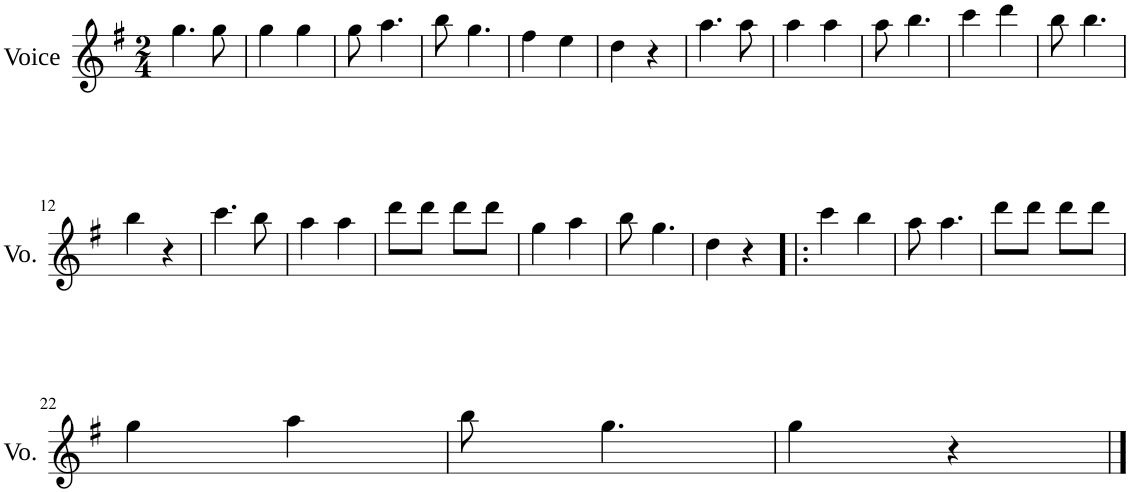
**kern
*part1
*staff1
*I"Voice
*I'Vo.
*clefG2
*k[f#]
*M2/4
=1
4.gg\
8gg\
=2
4gg\
4gg\
=3
8gg\
4.aa\
=4
8bb\
4.gg\
=5
4ff#\
4ee\
=6
4dd\
4r
=7
4.aa\
8aa\
=8
4aa\
4aa\
=9
8aa\
4.bb\
=10
4ccc\
4ddd\
=11
8bb\
4.bb\
!!LO:LB:g=z
=12
4bb\
4r
=13
4.ccc\
8bb\
=14
4aa\
4aa\
=15
8ddd\L
8ddd\J
8ddd\L
8ddd\J
=16
4gg\
4aa\
=17
8bb\
4.gg\
=18
4dd\
4r
=19!|:
4ccc\
4bb\
=20
8aa\
4.aa\
=21
8ddd\L
8ddd\J
8ddd\L
8ddd\J
!!LO:LB:g=z
=22
4gg\
4aa\
=23
8bb\
4.gg\
=24
4gg\
4r
==
*-
